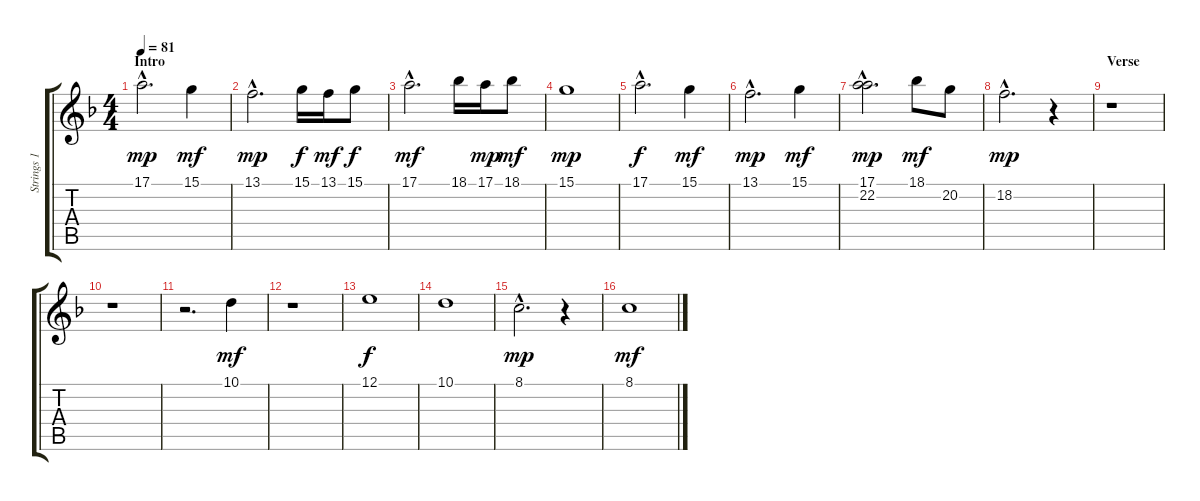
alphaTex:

\track ("Strings 1" "Strings 1") {instrument stringensemble1}
\staff {score tabs}
\tuning (E4 B3 G3 D3 A2 E2) {hide}
\ts (4 4)
\section ("" "Intro")
\tempo 81
\clef g2
\ks f
17.1{hac}.2{d dy mp instrument stringensemble1} 15.1.4{dy mf} |
13.1{hac}.2{d dy mp} 15.1.16{dy f} 13.1.16{dy mf} 15.1.8{dy f} |
17.1{hac}.2{d dy mf} 18.1.16 17.1.16{dy mp} 18.1.8{dy mf} |
15.1.1{dy mp} |
17.1{hac}.2{d dy f} 15.1.4{dy mf} |
13.1{hac}.2{d dy mp} 15.1.4{dy mf} |
(17.1 22.2{hac}).2{d dy mp} 18.1.8{dy mf} 20.2.8 |
18.2{hac}.2{d dy mp} r.4 |
\section ("" "Verse")
r.1 |
r.1 |
r.2{d} 10.1.4{dy mf} |
r.1 |
12.1.1{dy f} |
10.1.1 |
8.1{hac}.2{d dy mp} r.4 |
8.1.1{dy mf}
